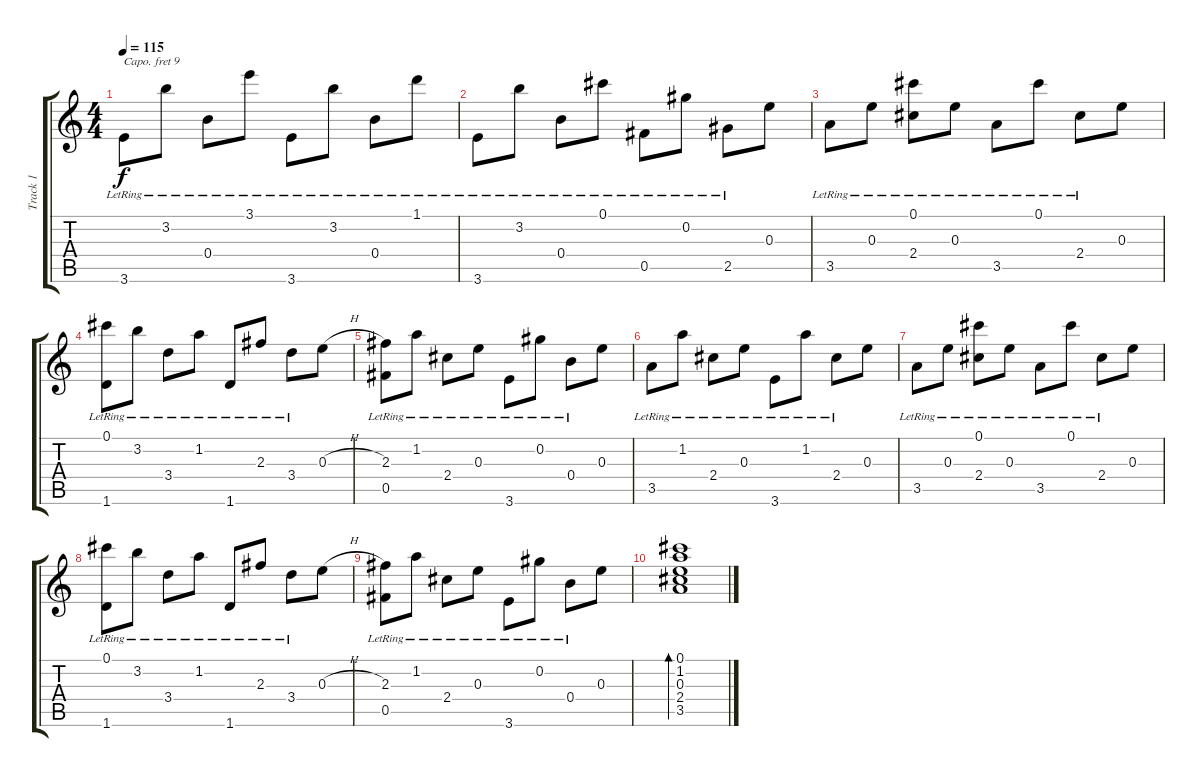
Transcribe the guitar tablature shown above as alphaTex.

\track ("Track 1" "Track 1") {instrument electricguitarjazz}
\staff {score tabs}
\capo 9
\tuning (E4 B3 G3 D3 A2 E2) {hide}
\ts (4 4)
\tempo 115
\clef g2
\ks c
3.6{lr}.8{dy f} 3.2{lr}.8 0.4{lr}.8 3.1{lr}.8 3.6{lr}.8 3.2{lr}.8 0.4{lr}.8 1.1{lr}.8 |
3.6{lr}.8 3.2{lr}.8 0.4{lr}.8 0.1{lr}.8 0.5{lr}.8 0.2{lr}.8 2.5{lr}.8 0.3.8 |
3.5{lr}.8 0.3{lr}.8 (0.1{lr} 2.4{lr}).8 0.3{lr}.8 3.5{lr}.8 0.1{lr}.8 2.4{lr}.8 0.3.8 |
(0.1{lr} 1.6{lr}).8 3.2{lr}.8 3.4{lr}.8 1.2{lr}.8 1.6{lr}.8 2.3{lr}.8 3.4{lr}.8 0.3{h}.8 |
(2.3 0.5{lr}).8 1.2{lr}.8 2.4{lr}.8 0.3{lr}.8 3.6{lr}.8 0.2{lr}.8 0.4{lr}.8 0.3.8 |
3.5{lr}.8 1.2{lr}.8 2.4{lr}.8 0.3{lr}.8 3.6{lr}.8 1.2{lr}.8 2.4{lr}.8 0.3.8 |
3.5{lr}.8 0.3{lr}.8 (0.1{lr} 2.4{lr}).8 0.3{lr}.8 3.5{lr}.8 0.1{lr}.8 2.4{lr}.8 0.3.8 |
(0.1{lr} 1.6{lr}).8 3.2{lr}.8 3.4{lr}.8 1.2{lr}.8 1.6{lr}.8 2.3{lr}.8 3.4{lr}.8 0.3{h}.8 |
(2.3 0.5{lr}).8 1.2{lr}.8 2.4{lr}.8 0.3{lr}.8 3.6{lr}.8 0.2{lr}.8 0.4{lr}.8 0.3.8 |
(0.1 1.2 0.3 2.4 3.5).1{bd 480}
